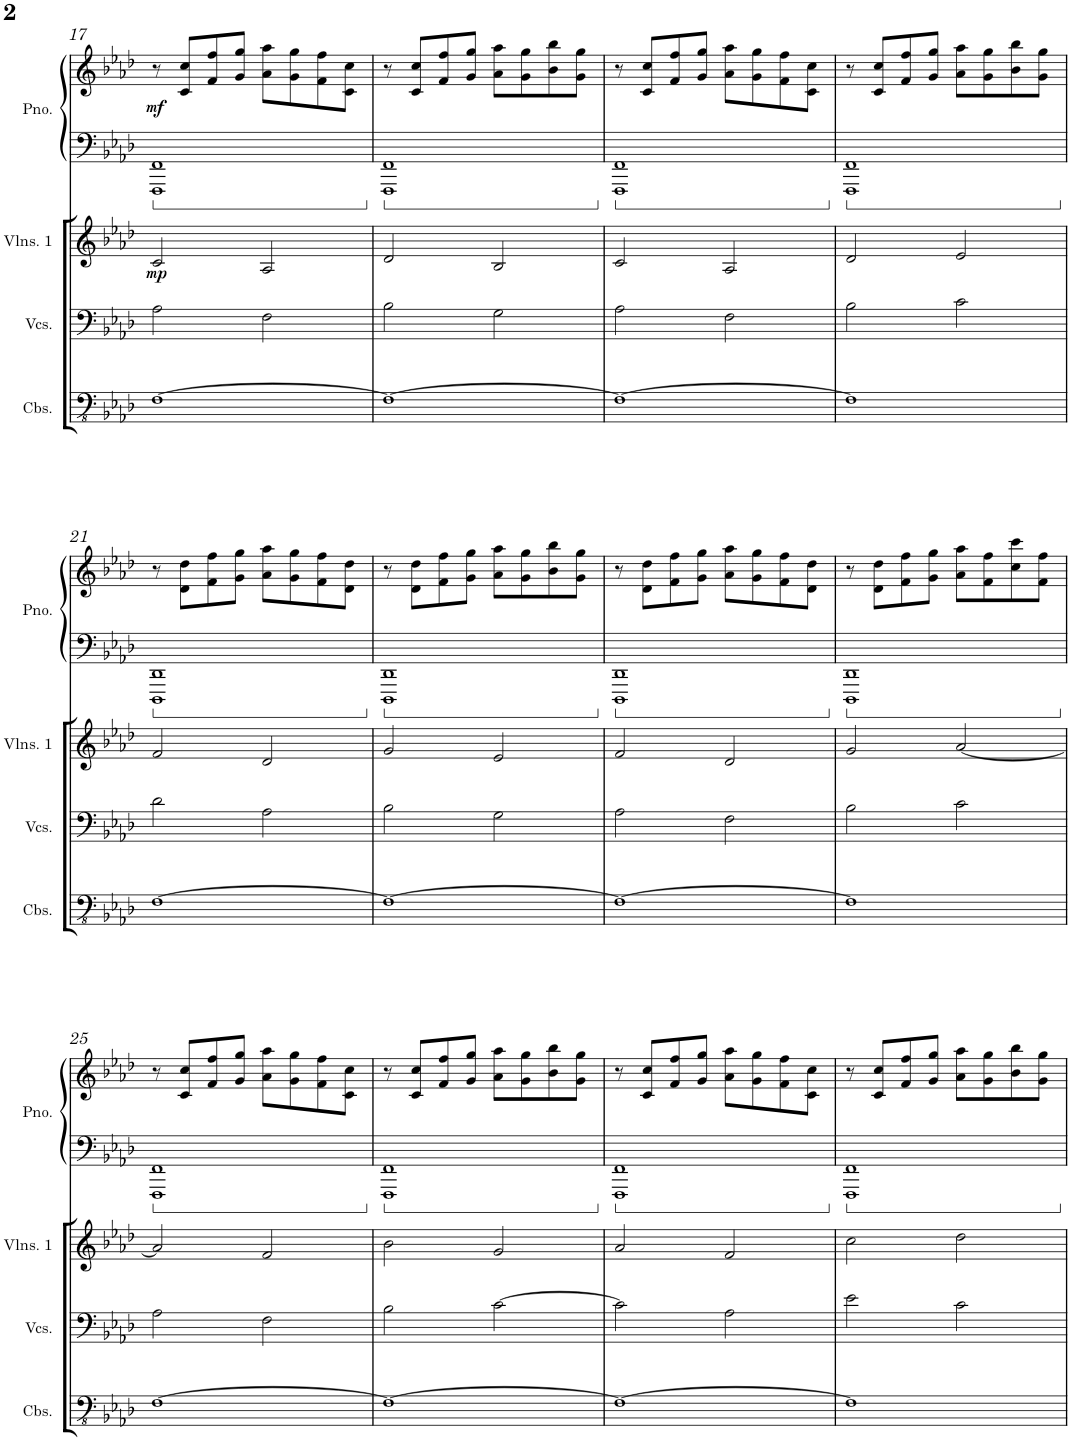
**kern	**kern	**kern	**dynam	**kern	**kern	**dynam	**kern	**kern
*part6	*part5	*part4	*part4	*part3	*part3	*part3	*part2	*part1
*staff7	*staff6	*staff5	*staff5	*staff4	*staff3	*staff3/4	*staff2	*staff1
*I"Contrabasses	*I"Violoncellos	*I"Violins 1	*	*I"Piano	*	*	*I"Horn in F	*I"Flute
*I'Cbs.	*I'Vcs.	*I'Vlns. 1	*	*I'Pno.	*	*	*	*I'Fl.
!!LO:PB:g=z
*clefFv4	*clefF4	*clefG2	*	*clefF4	*clefG2	*	*clefG2	*clefG2
*	*	*	*	*	*	*	*ITrd4c7	*
*k[b-e-a-d-]	*k[b-e-a-d-]	*k[b-e-a-d-]	*	*k[b-e-a-d-]	*k[b-e-a-d-]	*	*k[b-e-a-d-]	*k[b-e-a-d-]
*M4/4	*M4/4	*M4/4	*	*M4/4	*M4/4	*	*M4/4	*M4/4
=17	=17	=17	=17	=17	=17	=17	=17	=17
!	!	!	!LO:DY:b	!	!	!LO:DY:b	!	!
[1FF	2A-\	2c/	mp	1FFF 1FF	8r	mf	1r	1r
.	.	.	.	.	8c/ 8cc/L	.	.	.
.	.	.	.	.	8f/ 8ff/	.	.	.
.	.	.	.	.	8g/ 8gg/J	.	.	.
.	2F\	2A-/	.	.	8a-\ 8aa-\L	.	.	.
.	.	.	.	.	8g\ 8gg\	.	.	.
.	.	.	.	.	8f\ 8ff\	.	.	.
.	.	.	.	.	8c\ 8cc\J	.	.	.
=18	=18	=18	=18	=18	=18	=18	=18	=18
1FF_	2B-\	2d-/	.	1FFF 1FF	8r	.	1r	1r
.	.	.	.	.	8c/ 8cc/L	.	.	.
.	.	.	.	.	8f/ 8ff/	.	.	.
.	.	.	.	.	8g/ 8gg/J	.	.	.
.	2G\	2B-/	.	.	8a-\ 8aa-\L	.	.	.
.	.	.	.	.	8g\ 8gg\	.	.	.
.	.	.	.	.	8b-\ 8bb-\	.	.	.
.	.	.	.	.	8g\ 8gg\J	.	.	.
=19	=19	=19	=19	=19	=19	=19	=19	=19
1FF_	2A-\	2c/	.	1FFF 1FF	8r	.	1r	1r
.	.	.	.	.	8c/ 8cc/L	.	.	.
.	.	.	.	.	8f/ 8ff/	.	.	.
.	.	.	.	.	8g/ 8gg/J	.	.	.
.	2F\	2A-/	.	.	8a-\ 8aa-\L	.	.	.
.	.	.	.	.	8g\ 8gg\	.	.	.
.	.	.	.	.	8f\ 8ff\	.	.	.
.	.	.	.	.	8c\ 8cc\J	.	.	.
=20	=20	=20	=20	=20	=20	=20	=20	=20
1FF]	2B-\	2d-/	.	1FFF 1FF	8r	.	1r	1r
.	.	.	.	.	8c/ 8cc/L	.	.	.
.	.	.	.	.	8f/ 8ff/	.	.	.
.	.	.	.	.	8g/ 8gg/J	.	.	.
.	2c\	2e-/	.	.	8a-\ 8aa-\L	.	.	.
.	.	.	.	.	8g\ 8gg\	.	.	.
.	.	.	.	.	8b-\ 8bb-\	.	.	.
.	.	.	.	.	8g\ 8gg\J	.	.	.
!!LO:LB:g=z
=21	=21	=21	=21	=21	=21	=21	=21	=21
[1FF	2d-\	2f/	.	1DDD- 1DD-	8r	.	1r	1r
.	.	.	.	.	8d-\ 8dd-\L	.	.	.
.	.	.	.	.	8f\ 8ff\	.	.	.
.	.	.	.	.	8g\ 8gg\J	.	.	.
.	2A-\	2d-/	.	.	8a-\ 8aa-\L	.	.	.
.	.	.	.	.	8g\ 8gg\	.	.	.
.	.	.	.	.	8f\ 8ff\	.	.	.
.	.	.	.	.	8d-\ 8dd-\J	.	.	.
=22	=22	=22	=22	=22	=22	=22	=22	=22
1FF_	2B-\	2g/	.	1DDD- 1DD-	8r	.	1r	1r
.	.	.	.	.	8d-\ 8dd-\L	.	.	.
.	.	.	.	.	8f\ 8ff\	.	.	.
.	.	.	.	.	8g\ 8gg\J	.	.	.
.	2G\	2e-/	.	.	8a-\ 8aa-\L	.	.	.
.	.	.	.	.	8g\ 8gg\	.	.	.
.	.	.	.	.	8b-\ 8bb-\	.	.	.
.	.	.	.	.	8g\ 8gg\J	.	.	.
=23	=23	=23	=23	=23	=23	=23	=23	=23
1FF_	2A-\	2f/	.	1DDD- 1DD-	8r	.	1r	1r
.	.	.	.	.	8d-\ 8dd-\L	.	.	.
.	.	.	.	.	8f\ 8ff\	.	.	.
.	.	.	.	.	8g\ 8gg\J	.	.	.
.	2F\	2d-/	.	.	8a-\ 8aa-\L	.	.	.
.	.	.	.	.	8g\ 8gg\	.	.	.
.	.	.	.	.	8f\ 8ff\	.	.	.
.	.	.	.	.	8d-\ 8dd-\J	.	.	.
=24	=24	=24	=24	=24	=24	=24	=24	=24
1FF]	2B-\	2g/	.	1DDD- 1DD-	8r	.	1r	1r
.	.	.	.	.	8d-\ 8dd-\L	.	.	.
.	.	.	.	.	8f\ 8ff\	.	.	.
.	.	.	.	.	8g\ 8gg\J	.	.	.
.	2c\	[2a-/	.	.	8a-\ 8aa-\L	.	.	.
.	.	.	.	.	8f\ 8ff\	.	.	.
.	.	.	.	.	8cc\ 8ccc\	.	.	.
.	.	.	.	.	8f\ 8ff\J	.	.	.
!!LO:LB:g=z
=25	=25	=25	=25	=25	=25	=25	=25	=25
[1FF	2A-\	2a-/]	.	1FFF 1FF	8r	.	1r	1r
.	.	.	.	.	8c/ 8cc/L	.	.	.
.	.	.	.	.	8f/ 8ff/	.	.	.
.	.	.	.	.	8g/ 8gg/J	.	.	.
.	2F\	2f/	.	.	8a-\ 8aa-\L	.	.	.
.	.	.	.	.	8g\ 8gg\	.	.	.
.	.	.	.	.	8f\ 8ff\	.	.	.
.	.	.	.	.	8c\ 8cc\J	.	.	.
=26	=26	=26	=26	=26	=26	=26	=26	=26
1FF_	2B-\	2b-\	.	1FFF 1FF	8r	.	1r	1r
.	.	.	.	.	8c/ 8cc/L	.	.	.
.	.	.	.	.	8f/ 8ff/	.	.	.
.	.	.	.	.	8g/ 8gg/J	.	.	.
.	[2c\	2g/	.	.	8a-\ 8aa-\L	.	.	.
.	.	.	.	.	8g\ 8gg\	.	.	.
.	.	.	.	.	8b-\ 8bb-\	.	.	.
.	.	.	.	.	8g\ 8gg\J	.	.	.
=27	=27	=27	=27	=27	=27	=27	=27	=27
1FF_	2c\]	2a-/	.	1FFF 1FF	8r	.	1r	1r
.	.	.	.	.	8c/ 8cc/L	.	.	.
.	.	.	.	.	8f/ 8ff/	.	.	.
.	.	.	.	.	8g/ 8gg/J	.	.	.
.	2A-\	2f/	.	.	8a-\ 8aa-\L	.	.	.
.	.	.	.	.	8g\ 8gg\	.	.	.
.	.	.	.	.	8f\ 8ff\	.	.	.
.	.	.	.	.	8c\ 8cc\J	.	.	.
=28	=28	=28	=28	=28	=28	=28	=28	=28
1FF]	2e-\	2cc\	.	1FFF 1FF	8r	.	1r	1r
.	.	.	.	.	8c/ 8cc/L	.	.	.
.	.	.	.	.	8f/ 8ff/	.	.	.
.	.	.	.	.	8g/ 8gg/J	.	.	.
.	2c\	2dd-\	.	.	8a-\ 8aa-\L	.	.	.
.	.	.	.	.	8g\ 8gg\	.	.	.
.	.	.	.	.	8b-\ 8bb-\	.	.	.
.	.	.	.	.	8g\ 8gg\J	.	.	.
=	=	=	=	=	=	=	=	=
*-	*-	*-	*-	*-	*-	*-	*-	*-
